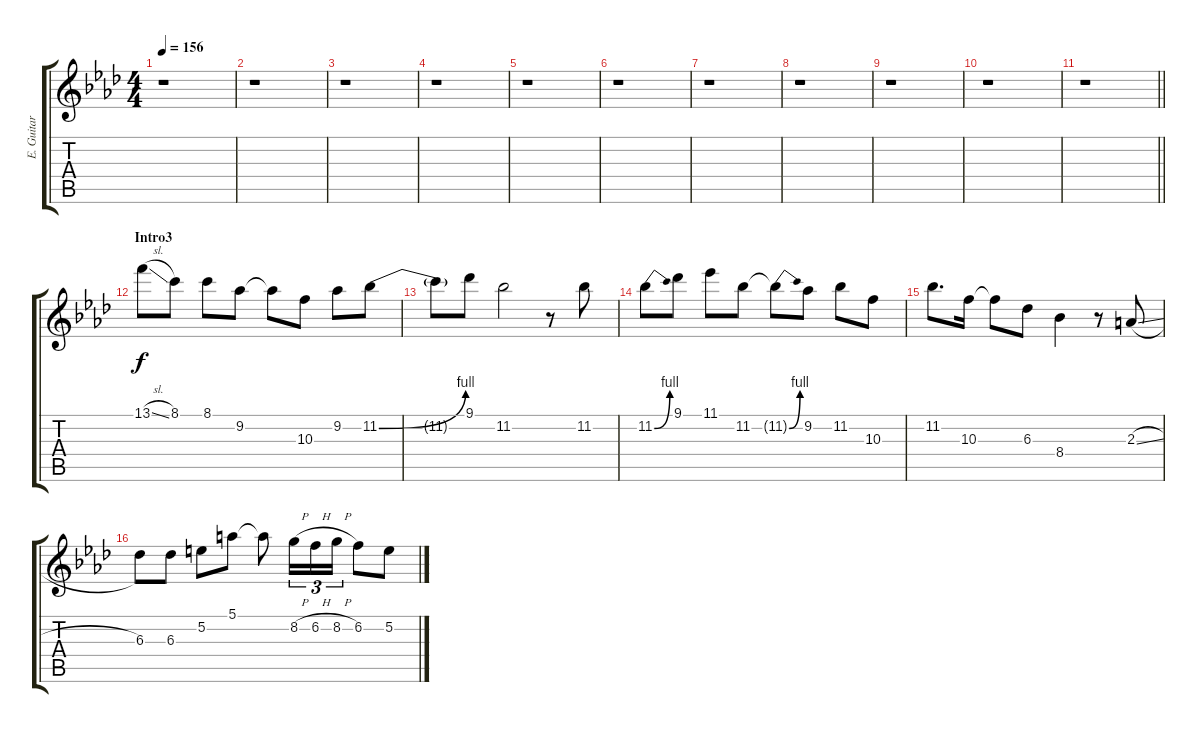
\track ("E. Guitar IV" "E. Guitar ") {instrument overdrivenguitar}
\staff {score tabs}
\tuning (E4 B3 G3 D3 A2 E2) {hide}
\ts (4 4)
\tempo 156
\clef g2
\ks ab
r.1{dy f} |
r.1 |
r.1 |
r.1 |
r.1 |
r.1 |
r.1 |
r.1 |
r.1 |
r.1 |
\barLineRight lightlight
r.1 |
\section ("" "Intro3")
13.1{sl}.8 8.1.8 8.1.8 9.2.8 9.2{t}.8 10.3.8 9.2.8 11.2{be (bend 0 0 60 4)}.8 |
11.2{t}.8 9.1.8 11.2.2 r.8 11.2.8 |
11.2{be (bend 0 0 60 4)}.8 9.1.8 11.1.8 11.2.8 11.2{be (bend 0 0 60 4) t}.8 9.2.8 11.2.8 10.3.8 |
11.2.8{d} 10.3.16 10.3{t}.8 6.3.8 8.4.4 r.8 2.3{sl}.8 |
6.3.8 6.3.8 5.2.8 5.1.8 5.1{t}.8 8.2{h}.16{tu (3 2)} 6.2{h}.16{tu (3 2)} 8.2{h}.16{tu (3 2)} 6.2.8 5.2.8
